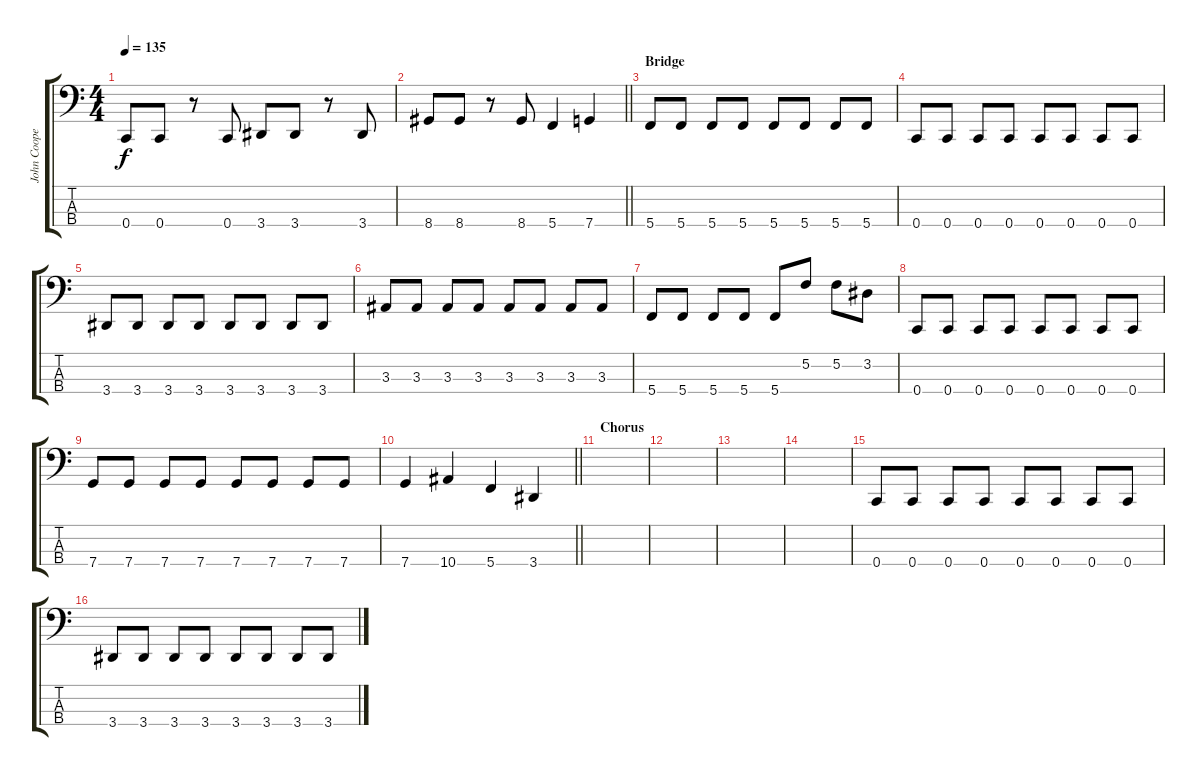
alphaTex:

\track ("John Cooper (4-String)" "John Coope") {instrument electricbassfinger}
\staff {score tabs}
\tuning (F2 C2 G1 C1) {hide}
\ts (4 4)
\tempo 135
\clef f4
\ks c
0.4.8{dy f} 0.4.8 r.8 0.4.8 3.4.8 3.4.8 r.8 3.4.8 |
\barLineRight lightlight
8.4.8 8.4.8 r.8 8.4.8 5.4.4 7.4.4 |
\section ("" "Bridge")
5.4.8 5.4.8 5.4.8 5.4.8 5.4.8 5.4.8 5.4.8 5.4.8 |
0.4.8 0.4.8 0.4.8 0.4.8 0.4.8 0.4.8 0.4.8 0.4.8 |
3.4.8 3.4.8 3.4.8 3.4.8 3.4.8 3.4.8 3.4.8 3.4.8 |
3.3.8 3.3.8 3.3.8 3.3.8 3.3.8 3.3.8 3.3.8 3.3.8 |
5.4.8 5.4.8 5.4.8 5.4.8 5.4.8 5.2.8 5.2.8 3.2.8 |
0.4.8 0.4.8 0.4.8 0.4.8 0.4.8 0.4.8 0.4.8 0.4.8 |
7.4.8 7.4.8 7.4.8 7.4.8 7.4.8 7.4.8 7.4.8 7.4.8 |
\barLineRight lightlight
7.4.4 10.4.4 5.4.4 3.4.4 |
\section ("" "Chorus")
|
|
|
|
0.4.8 0.4.8 0.4.8 0.4.8 0.4.8 0.4.8 0.4.8 0.4.8 |
3.4.8 3.4.8 3.4.8 3.4.8 3.4.8 3.4.8 3.4.8 3.4.8
